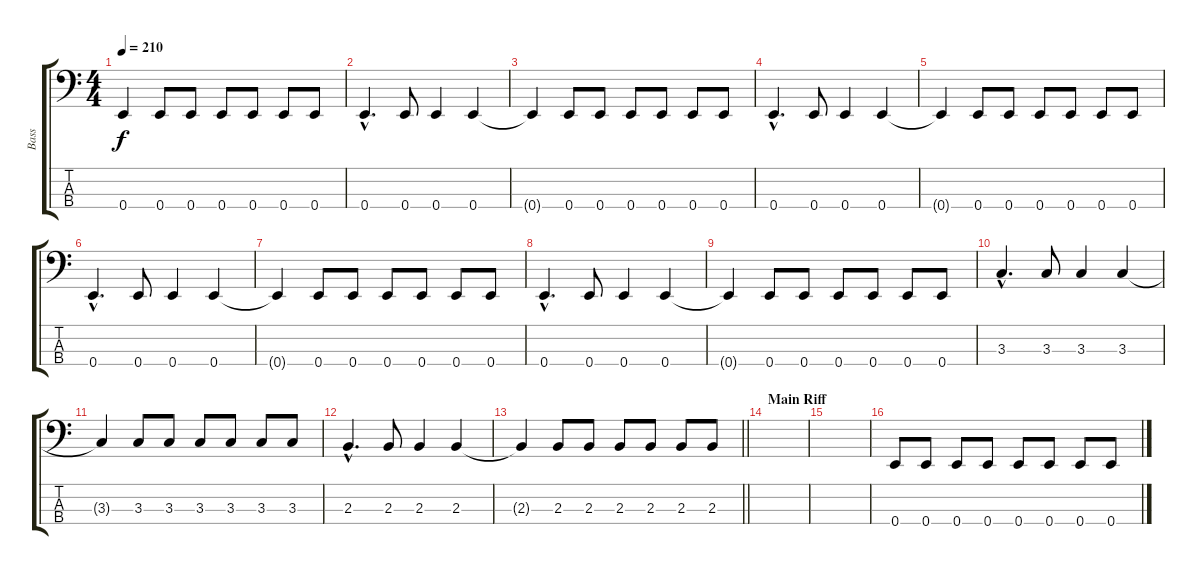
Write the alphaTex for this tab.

\track ("Bass" "Bass") {instrument electricbasspick}
\staff {score tabs}
\tuning (G2 D2 A1 E1) {hide}
\ts (4 4)
\tempo 210
\clef f4
\ks c
0.4{t}.4{dy f} 0.4.8 0.4.8 0.4.8 0.4.8 0.4.8 0.4.8 |
0.4{hac}.4{d} 0.4.8 0.4.4 0.4.4 |
0.4{t}.4 0.4.8 0.4.8 0.4.8 0.4.8 0.4.8 0.4.8 |
0.4{hac}.4{d} 0.4.8 0.4.4 0.4.4 |
0.4{t}.4 0.4.8 0.4.8 0.4.8 0.4.8 0.4.8 0.4.8 |
0.4{hac}.4{d} 0.4.8 0.4.4 0.4.4 |
0.4{t}.4 0.4.8 0.4.8 0.4.8 0.4.8 0.4.8 0.4.8 |
0.4{hac}.4{d} 0.4.8 0.4.4 0.4.4 |
0.4{t}.4 0.4.8 0.4.8 0.4.8 0.4.8 0.4.8 0.4.8 |
3.3{hac}.4{d} 3.3.8 3.3.4 3.3.4 |
3.3{t}.4 3.3.8 3.3.8 3.3.8 3.3.8 3.3.8 3.3.8 |
2.3{hac}.4{d} 2.3.8 2.3.4 2.3.4 |
\barLineRight lightlight
2.3{t}.4 2.3.8 2.3.8 2.3.8 2.3.8 2.3.8 2.3.8 |
\section ("" "Main Riff")
|
|
0.4.8 0.4.8 0.4.8 0.4.8 0.4.8 0.4.8 0.4.8 0.4.8
